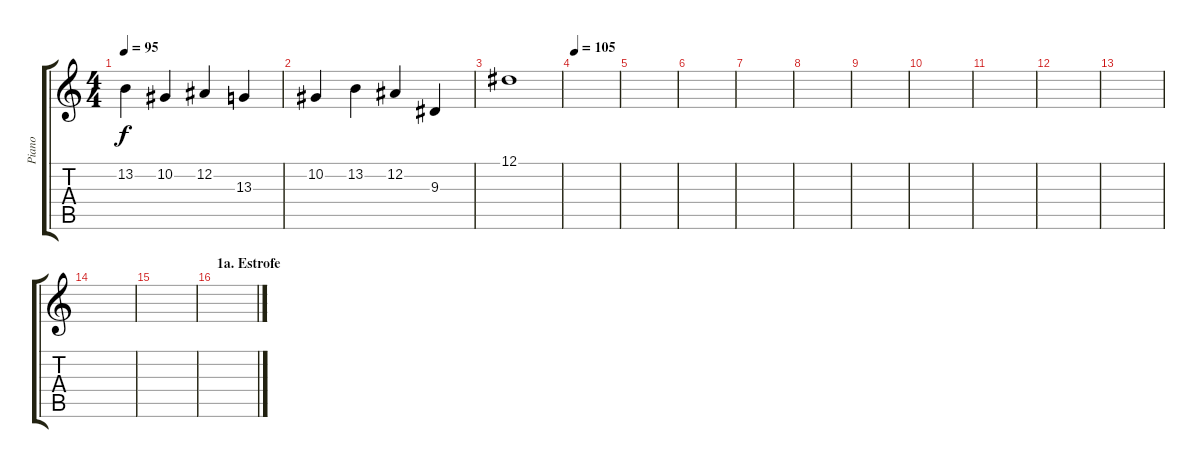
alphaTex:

\track ("Piano" "Piano") {instrument acousticgrandpiano}
\staff {score tabs}
\tuning (Eb4 Bb3 Gb3 Db3 Ab2 Eb2) {hide}
\ts (4 4)
\tempo 95
\clef g2
\ks c
13.2.4{dy f} 10.2.4 12.2.4 13.3.4 |
10.2.4 13.2.4 12.2.4 9.3.4 |
12.1.1 |
\tempo 105
|
|
|
|
|
|
|
|
|
|
|
|
\section ("" "1a. Estrofe")
